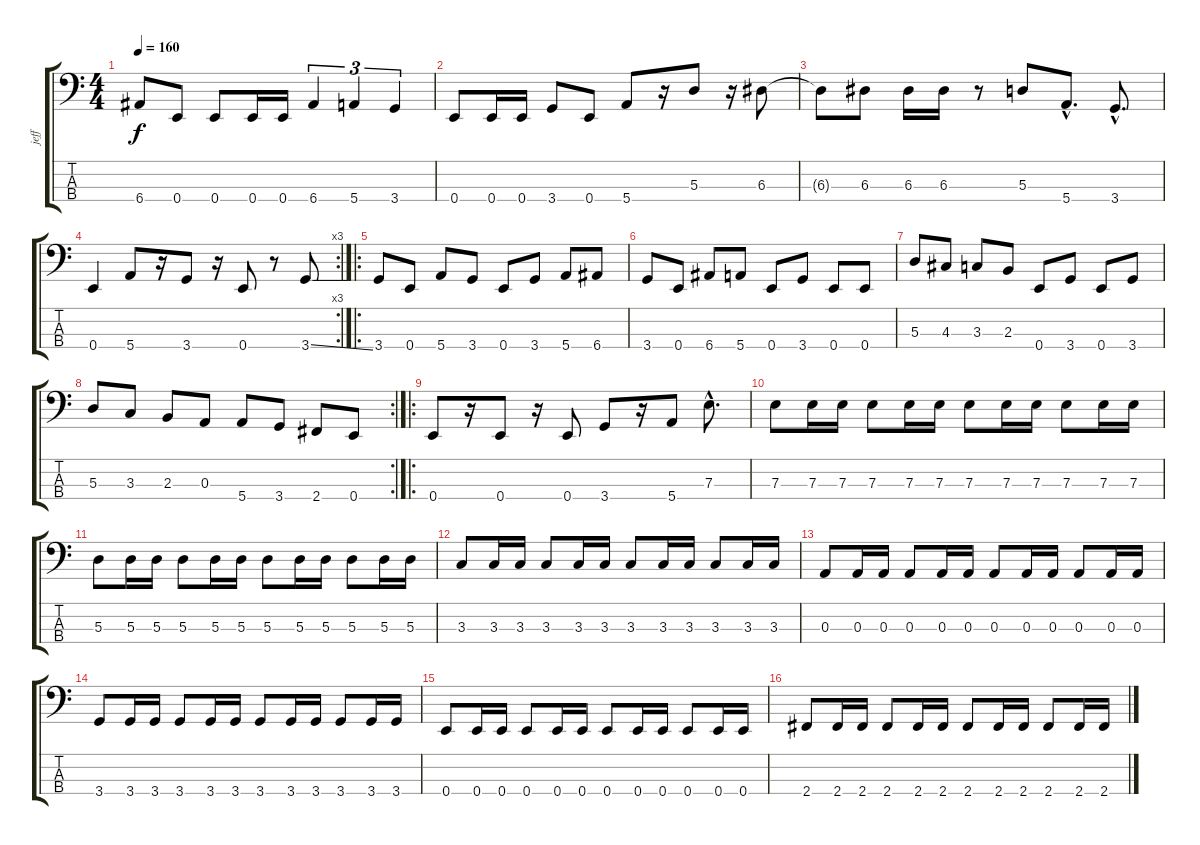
\track ("jeff" "jeff") {instrument electricbasspick}
\staff {score tabs}
\tuning (G2 D2 A1 E1) {hide}
\ts (4 4)
\tempo 160
\clef f4
\ks c
6.4{t}.8{dy f} 0.4.8 0.4.8 0.4.16 0.4.16 6.4.4{tu (3 2)} 5.4.4{tu (3 2)} 3.4.4{tu (3 2)} |
0.4.8 0.4.16 0.4.16 3.4.8 0.4.8 5.4.8 r.16 5.3.8 r.16 6.3.8 |
6.3{t}.8 6.3.8 6.3.16 6.3.16 r.8 5.3.8 5.4{hac}.8{d} 3.4{hac}.8{d} |
\rc 3
0.4.4 5.4.8 r.16 3.4.8 r.16 0.4.8 r.8 3.4{ss}.8 |
\ro
3.4.8 0.4.8 5.4.8 3.4.8 0.4.8 3.4.8 5.4.8 6.4.8 |
3.4.8 0.4.8 6.4.8 5.4.8 0.4.8 3.4.8 0.4.8 0.4.8 |
5.3.8 4.3.8 3.3.8 2.3.8 0.4.8 3.4.8 0.4.8 3.4.8 |
\rc 2
5.3.8 3.3.8 2.3.8 0.3.8 5.4.8 3.4.8 2.4.8 0.4.8 |
\ro
0.4.8 r.16 0.4.8 r.16 0.4.8 3.4.8 r.16 5.4.8 7.3{hac}.8{d} |
7.3.8 7.3.16 7.3.16 7.3.8 7.3.16 7.3.16 7.3.8 7.3.16 7.3.16 7.3.8 7.3.16 7.3.16 |
5.3.8 5.3.16 5.3.16 5.3.8 5.3.16 5.3.16 5.3.8 5.3.16 5.3.16 5.3.8 5.3.16 5.3.16 |
3.3.8 3.3.16 3.3.16 3.3.8 3.3.16 3.3.16 3.3.8 3.3.16 3.3.16 3.3.8 3.3.16 3.3.16 |
0.3.8 0.3.16 0.3.16 0.3.8 0.3.16 0.3.16 0.3.8 0.3.16 0.3.16 0.3.8 0.3.16 0.3.16 |
3.4.8 3.4.16 3.4.16 3.4.8 3.4.16 3.4.16 3.4.8 3.4.16 3.4.16 3.4.8 3.4.16 3.4.16 |
0.4.8 0.4.16 0.4.16 0.4.8 0.4.16 0.4.16 0.4.8 0.4.16 0.4.16 0.4.8 0.4.16 0.4.16 |
2.4.8 2.4.16 2.4.16 2.4.8 2.4.16 2.4.16 2.4.8 2.4.16 2.4.16 2.4.8 2.4.16 2.4.16
